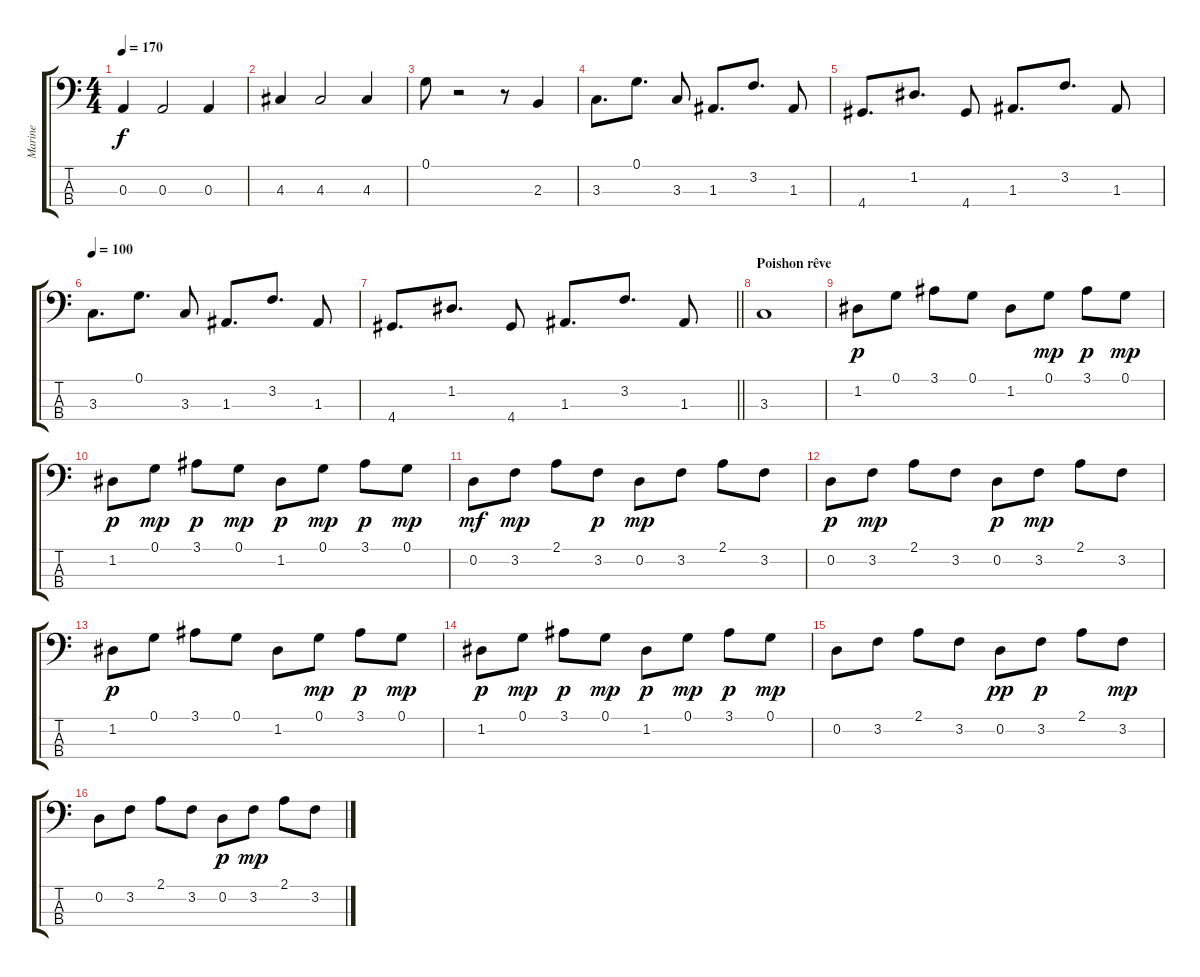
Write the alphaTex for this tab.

\track ("Marine" "Marine") {instrument electricbassfinger}
\staff {score tabs}
\tuning (G2 D2 A1 E1) {hide}
\ts (4 4)
\tempo 170
\clef f4
\ks c
0.3.4{dy f} 0.3.2 0.3.4 |
4.3.4 4.3.2 4.3.4 |
0.1.8 r.2 r.8 2.3.4 |
3.3.8{d} 0.1.8{d} 3.3.8 1.3.8{d} 3.2.8{d} 1.3.8 |
4.4.8{d} 1.2.8{d} 4.4.8 1.3.8{d} 3.2.8{d} 1.3.8 |
\tempo 100
3.3.8{d} 0.1.8{d} 3.3.8 1.3.8{d} 3.2.8{d} 1.3.8 |
\barLineRight lightlight
4.4.8{d} 1.2.8{d} 4.4.8 1.3.8{d} 3.2.8{d} 1.3.8 |
\section ("" "Poishon rêve")
3.3.1 |
1.2.8{dy p} 0.1.8 3.1.8 0.1.8 1.2.8 0.1.8{dy mp} 3.1.8{dy p} 0.1.8{dy mp} |
1.2.8{dy p} 0.1.8{dy mp} 3.1.8{dy p} 0.1.8{dy mp} 1.2.8{dy p} 0.1.8{dy mp} 3.1.8{dy p} 0.1.8{dy mp} |
0.2.8{dy mf} 3.2.8{dy mp} 2.1.8 3.2.8{dy p} 0.2.8{dy mp} 3.2.8 2.1.8 3.2.8 |
0.2.8{dy p} 3.2.8{dy mp} 2.1.8 3.2.8 0.2.8{dy p} 3.2.8{dy mp} 2.1.8 3.2.8 |
1.2.8{dy p} 0.1.8 3.1.8 0.1.8 1.2.8 0.1.8{dy mp} 3.1.8{dy p} 0.1.8{dy mp} |
1.2.8{dy p} 0.1.8{dy mp} 3.1.8{dy p} 0.1.8{dy mp} 1.2.8{dy p} 0.1.8{dy mp} 3.1.8{dy p} 0.1.8{dy mp} |
0.2.8 3.2.8 2.1.8 3.2.8 0.2.8{dy pp} 3.2.8{dy p} 2.1.8 3.2.8{dy mp} |
0.2.8 3.2.8 2.1.8 3.2.8 0.2.8{dy p} 3.2.8{dy mp} 2.1.8 3.2.8
